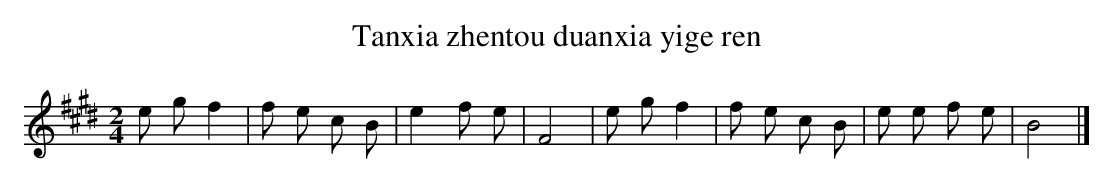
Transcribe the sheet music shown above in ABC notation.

X:1
T: Tanxia zhentou duanxia yige ren
L: 1/8
M: 2/4
K: E
e gf2 [I:setbarnb 1]|
f e c B |
e2f e |
F4 |
e gf2 |
f e c B |
e e f e |
B4 |]
